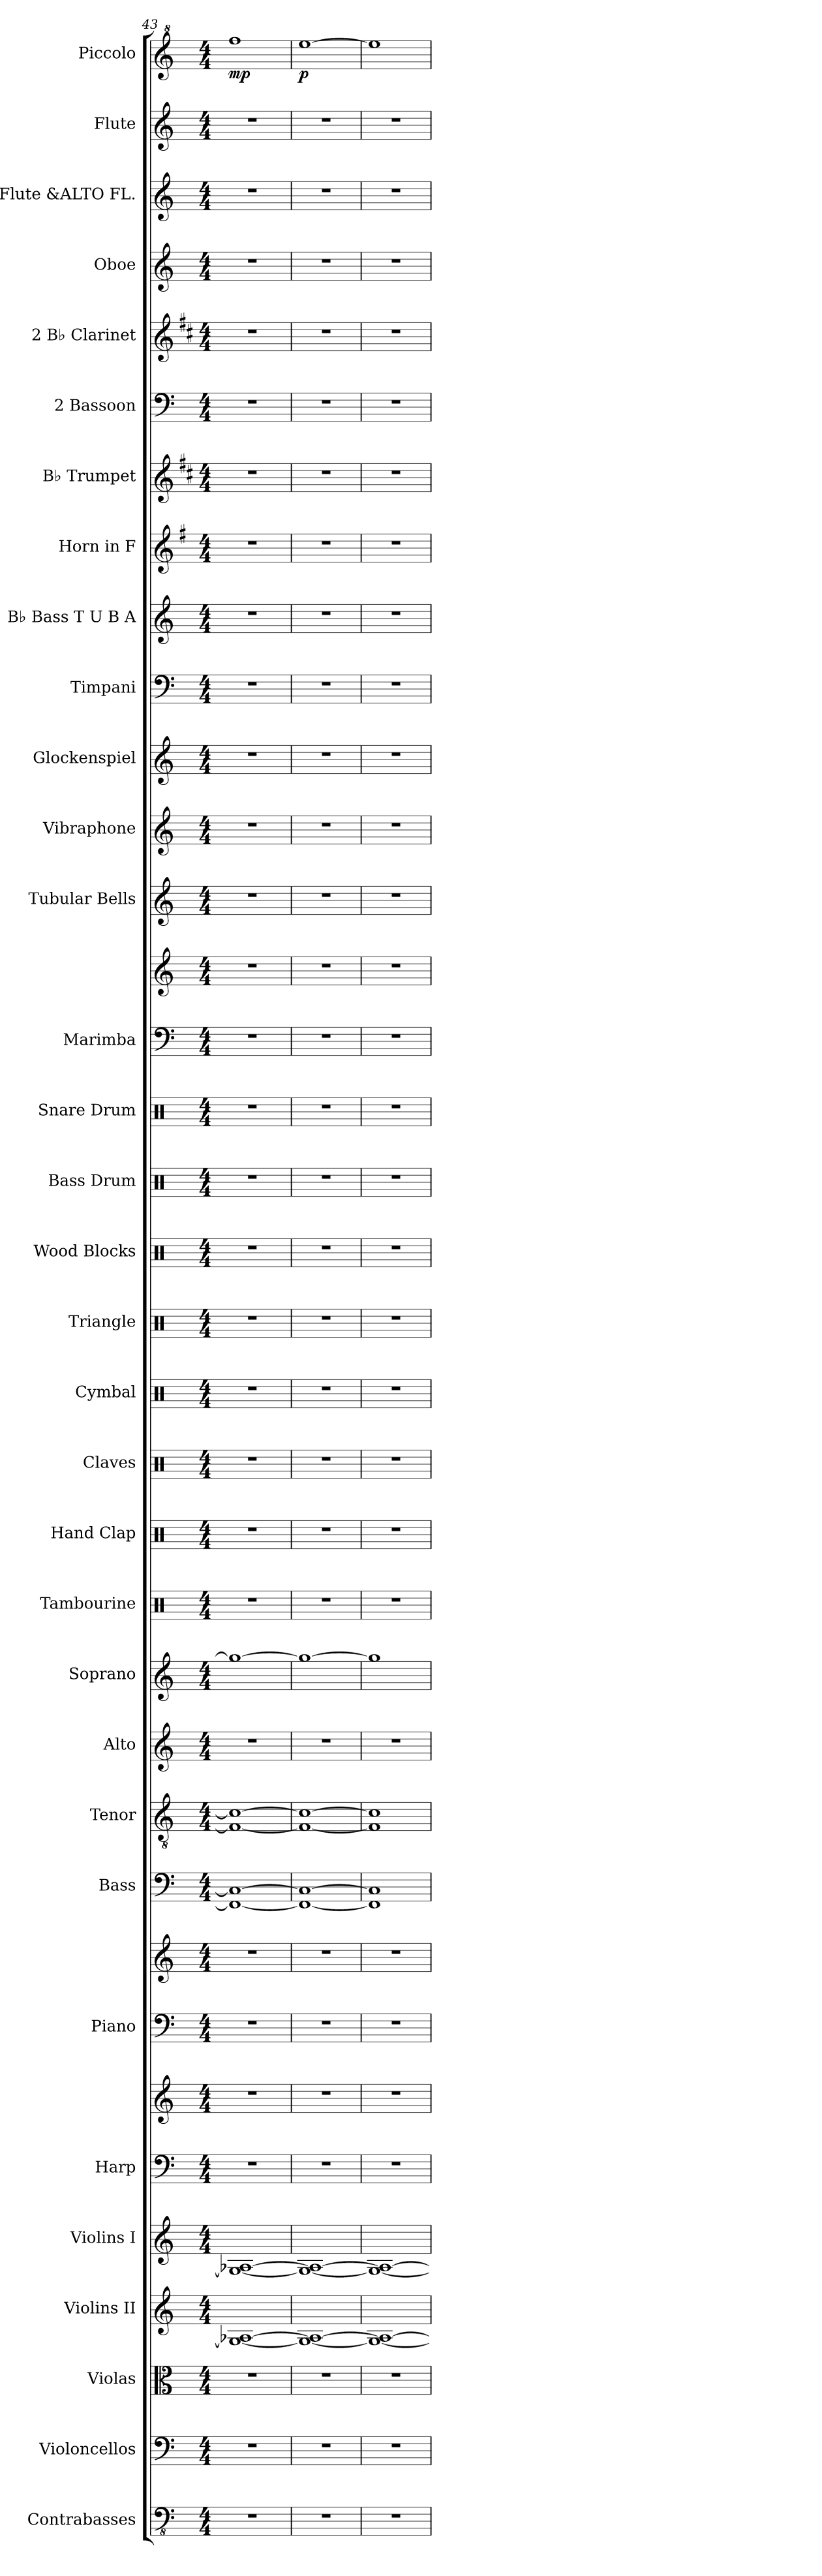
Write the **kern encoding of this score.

**kern	**kern	**kern	**kern	**kern	**kern	**kern	**kern	**kern	**kern	**kern	**kern	**kern	**kern	**kern	**kern	**kern	**kern	**kern	**kern	**kern	**kern	**kern	**kern	**kern	**kern	**kern	**kern	**kern	**kern	**kern	**kern	**kern	**kern	**kern	**kern	**dynam
*part33	*part32	*part31	*part30	*part29	*part28	*part28	*part27	*part27	*part26	*part25	*part24	*part23	*part22	*part21	*part20	*part19	*part18	*part17	*part16	*part15	*part14	*part14	*part13	*part12	*part11	*part10	*part9	*part8	*part7	*part6	*part5	*part4	*part3	*part2	*part1	*part1
*staff36	*staff35	*staff34	*staff33	*staff32	*staff31	*staff30	*staff29	*staff28	*staff27	*staff26	*staff25	*staff24	*staff23	*staff22	*staff21	*staff20	*staff19	*staff18	*staff17	*staff16	*staff15	*staff14	*staff13	*staff12	*staff11	*staff10	*staff9	*staff8	*staff7	*staff6	*staff5	*staff4	*staff3	*staff2	*staff1	*staff1
*I"Contrabasses	*I"Violoncellos	*I"Violas	*I"Violins  II	*I"Violins I	*I"Harp	*	*I"Piano	*	*I"Bass	*I"Tenor	*I"Alto	*I"Soprano	*I"Tambourine	*I"Hand Clap	*I"Claves	*I"Cymbal	*I"Triangle	*I"Wood Blocks	*I"Bass Drum	*I"Snare Drum	*I"Marimba	*	*I"Tubular Bells	*I"Vibraphone	*I"Glockenspiel	*I"Timpani	*I"B♭ Bass  T U B A	*I"Horn in F	*I"B♭ Trumpet	*I"2 Bassoon	*I"2 B♭ Clarinet	*I"Oboe	*I"Flute &amp;ALTO FL.	*I"Flute	*I"Piccolo	*
*I'Cbs.	*I'Vcs.	*I'Vlas.	*I'Vlns.  II	*I'Vlns. I	*I'Hrp.	*	*I'Pno.	*	*I'B.	*I'T.	*I'A.	*I'S.	*I'Tamb.	*I'Hd. Clp.	*I'Clv.	*I'Cym.	*I'Trgl.	*I'Wd. Bl.	*I'B. Dr.	*I'Sn. Dr.	*I'Mrm.	*	*I'Tu. Be.	*I'Vib.	*I'Glk.	*I'Timp.	*I'B♭ B. TU B A	*	*I'B♭ Tpt.	*I'2 Bsn.	*I'2 B♭ Cl.	*I'Ob.	*I'Fl.&amp; ALTO FL.	*I'Fl.	*I'Picc.	*
!!LO:PB:g=z
*clefFv4	*clefF4	*clefC3	*clefG2	*clefG2	*clefF4	*clefG2	*clefF4	*clefG2	*clefF4	*clefGv2	*clefG2	*clefG2	*clefX	*clefX	*clefX	*clefX	*clefX	*clefX	*clefX	*clefX	*clefF4	*clefG2	*clefG2	*clefG2	*clefG2	*clefF4	*clefG2	*clefG2	*clefG2	*clefF4	*clefG2	*clefG2	*clefG2	*clefG2	*clefG^2	*
*	*	*	*	*	*	*	*	*	*	*	*	*	*	*	*	*	*	*	*	*	*	*	*	*	*ITrd-14c-24	*	*ITrd8c14	*ITrd4c7	*ITrd1c2	*	*ITrd1c2	*	*	*	*ITrd-7c-12	*
*k[]	*k[]	*k[]	*k[]	*k[]	*k[]	*k[]	*k[]	*k[]	*k[]	*k[]	*k[]	*k[]	*k[]	*k[]	*k[]	*k[]	*k[]	*k[]	*k[]	*k[]	*k[]	*k[]	*k[]	*k[]	*k[]	*k[]	*k[]	*k[]	*k[]	*k[]	*k[]	*k[]	*k[]	*k[]	*k[]	*
*M4/4	*M4/4	*M4/4	*M4/4	*M4/4	*M4/4	*M4/4	*M4/4	*M4/4	*M4/4	*M4/4	*M4/4	*M4/4	*M4/4	*M4/4	*M4/4	*M4/4	*M4/4	*M4/4	*M4/4	*M4/4	*M4/4	*M4/4	*M4/4	*M4/4	*M4/4	*M4/4	*M4/4	*M4/4	*M4/4	*M4/4	*M4/4	*M4/4	*M4/4	*M4/4	*M4/4	*
=43	=43	=43	=43	=43	=43	=43	=43	=43	=43	=43	=43	=43	=43	=43	=43	=43	=43	=43	=43	=43	=43	=43	=43	=43	=43	=43	=43	=43	=43	=43	=43	=43	=43	=43	=43	=43
!	!	!	!	!	!	!	!	!	!	!	!	!	!	!	!	!	!	!	!	!	!	!	!	!	!	!	!	!	!	!	!	!	!	!	!	!LO:DY:b
1r	1r	1r	1G_ [1A-X	1G_ [1A-X	1r	1r	1r	1r	1FF#_ 1C_	1F#_ 1c_	1r	1gg_	1r	1r	1r	1r	1r	1r	1r	1r	1r	1r	1r	1r	1r	1r	1r	1r	1r	1r	1r	1r	1r	1r	1ffff	mp
=44	=44	=44	=44	=44	=44	=44	=44	=44	=44	=44	=44	=44	=44	=44	=44	=44	=44	=44	=44	=44	=44	=44	=44	=44	=44	=44	=44	=44	=44	=44	=44	=44	=44	=44	=44	=44
!	!	!	!	!	!	!	!	!	!	!	!	!	!	!	!	!	!	!	!	!	!	!	!	!	!	!	!	!	!	!	!	!	!	!	!	!LO:DY:b
1r	1r	1r	1G_ 1A-_	1G_ 1A-_	1r	1r	1r	1r	1FF#_ 1C_	1F#_ 1c_	1r	1gg_	1r	1r	1r	1r	1r	1r	1r	1r	1r	1r	1r	1r	1r	1r	1r	1r	1r	1r	1r	1r	1r	1r	[1eeee	p
=45	=45	=45	=45	=45	=45	=45	=45	=45	=45	=45	=45	=45	=45	=45	=45	=45	=45	=45	=45	=45	=45	=45	=45	=45	=45	=45	=45	=45	=45	=45	=45	=45	=45	=45	=45	=45
1r	1r	1r	1G_ 1A-_	1G_ 1A-_	1r	1r	1r	1r	1FF#] 1C]	1F#] 1c]	1r	1gg]	1r	1r	1r	1r	1r	1r	1r	1r	1r	1r	1r	1r	1r	1r	1r	1r	1r	1r	1r	1r	1r	1r	1eeee]	.
=	=	=	=	=	=	=	=	=	=	=	=	=	=	=	=	=	=	=	=	=	=	=	=	=	=	=	=	=	=	=	=	=	=	=	=	=
*-	*-	*-	*-	*-	*-	*-	*-	*-	*-	*-	*-	*-	*-	*-	*-	*-	*-	*-	*-	*-	*-	*-	*-	*-	*-	*-	*-	*-	*-	*-	*-	*-	*-	*-	*-	*-
